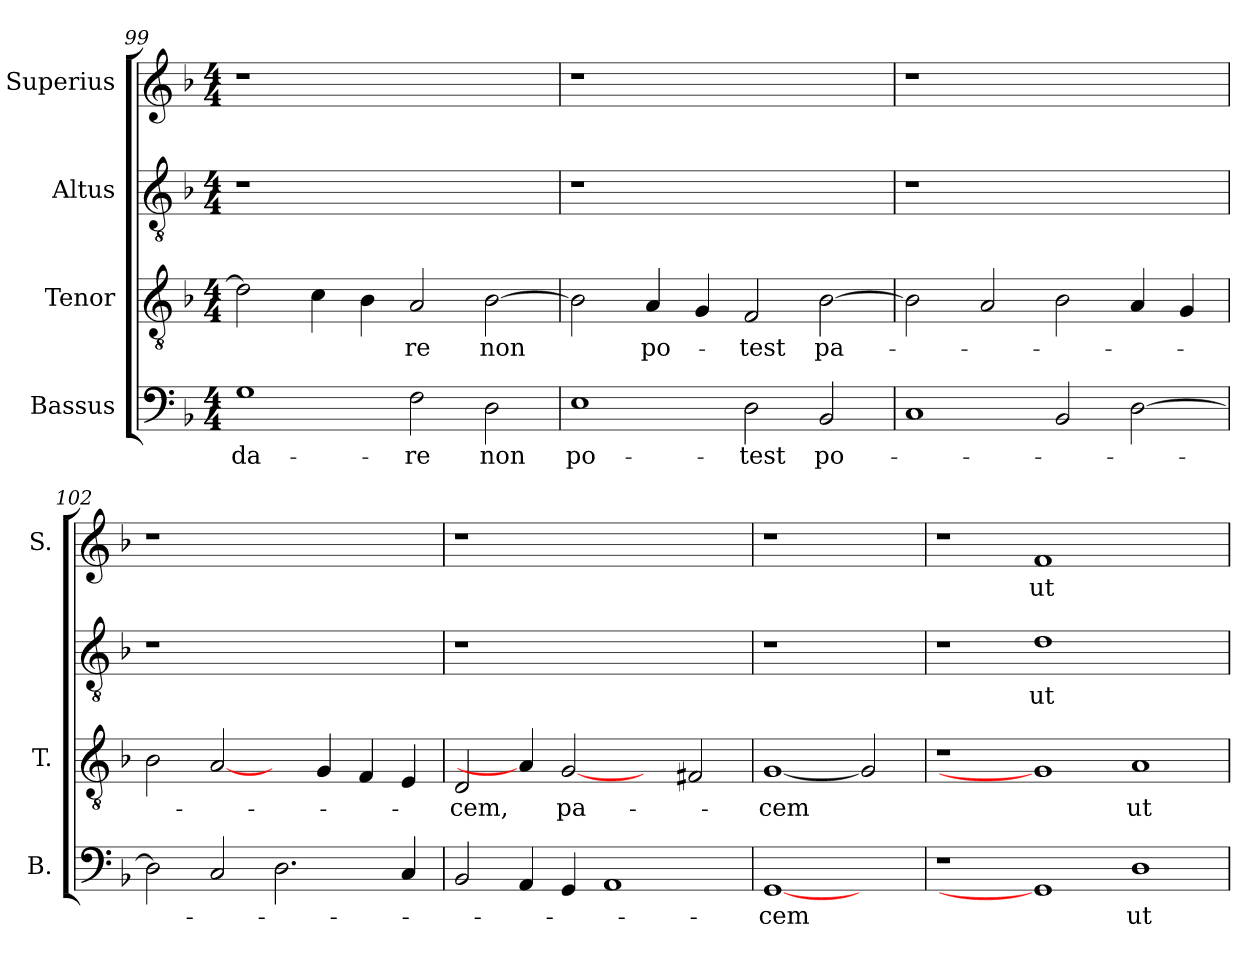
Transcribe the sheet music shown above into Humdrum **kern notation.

**kern	**text	**kern	**text	**kern	**text	**kern	**text
*part4	*part4	*part3	*part3	*part2	*part2	*part1	*part1
*staff4	*staff4	*staff3	*staff3	*staff2	*staff2	*staff1	*staff1
*I"Bassus	*	*I"Tenor	*	*I"Altus	*	*I"Superius	*
*I'B.	*	*I'T.	*	*	*	*I'S.	*
*clefF4	*	*clefGv2	*	*clefGv2	*	*clefG2	*
*	*	*ITrd7c12	*	*ITrd7c12	*	*	*
*k[b-]	*	*k[b-]	*	*k[b-]	*	*k[b-]	*
*F:	*	*F:	*	*F:	*	*F:	*
*M4/4	*	*M4/4	*	*M4/4	*	*M4/4	*
=99	=99	=99	=99	=99	=99	=99	=99
!	!LO:LY:b:color=#000000	!	!	!LO:N:vis=1	!	!LO:N:vis=1	!
1Gi	da-	2Di\]	.	1r	.	1r	.
.	.	4Ci\	.	.	.	.	.
.	.	4BB-i\	.	.	.	.	.
!	!LO:LY:b:color=#000000	!	!	!	!	!	!
!	!	!	!LO:LY:b:color=#000000	!	!	!	!
2Fi\	-re	2AAi/	-re	1ryy	.	1ryy	.
!	!LO:LY:b:color=#000000	!	!	!	!	!	!
!	!	!	!LO:LY:b:color=#000000	!	!	!	!
2Di\	non	[>2BB-i\	non	.	.	.	.
=100	=100	=100	=100	=100	=100	=100	=100
!	!LO:LY:b:color=#000000	!	!	!LO:N:vis=1	!	!LO:N:vis=1	!
1Ei	po-	2BB-i\]	.	1r	.	1r	.
!	!	!	!LO:LY:b:color=#000000	!	!	!	!
.	.	4AAi/	po-	.	.	.	.
.	.	4GGi/	.	.	.	.	.
!	!LO:LY:b:color=#000000	!	!	!	!	!	!
!	!	!	!LO:LY:b:color=#000000	!	!	!	!
2Di\	-test	2FFi/	-test	1ryy	.	1ryy	.
!	!LO:LY:b:color=#000000	!	!	!	!	!	!
!	!	!	!LO:LY:b:color=#000000	!	!	!	!
2BB-i/	po-	[>2BB-i\	pa-	.	.	.	.
=101	=101	=101	=101	=101	=101	=101	=101
!	!	!	!	!LO:N:vis=1	!	!LO:N:vis=1	!
1Ci	.	2BB-i\]	.	1r	.	1r	.
.	.	2AAi/	.	.	.	.	.
2BB-i/	.	2BB-i\	.	1ryy	.	1ryy	.
[>2Di\	.	4AAi/	.	.	.	.	.
.	.	4GGi/	.	.	.	.	.
=102	=102	=102	=102	=102	=102	=102	=102
!	!	!	!	!LO:N:vis=1	!	!LO:N:vis=1	!
2Di\]	.	2BB-i\	.	1r	.	1r	.
2Ci/	.	[2AAi/	.	.	.	.	.
2.Di\	.	4ryy	.	1ryy	.	1ryy	.
.	.	4GGi/	.	.	.	.	.
.	.	4FFi/	.	.	.	.	.
4Ci/	.	4EEi/	.	.	.	.	.
!!LO:LB:g=z
=103	=103	=103	=103	=103	=103	=103	=103
!	!	!	!LO:LY:b:color=#000000	!LO:N:vis=1	!	!LO:N:vis=1	!
2BB-i/	.	2DDi/	-cem,	1r	.	1r	.
4AAi/	.	4AAi/]	.	.	.	.	.
!	!	!	!LO:LY:b:color=#000000	!	!	!	!
4GGi/	.	[2GGi	pa-	.	.	.	.
1AAi	.	.	.	1ryy	.	1ryy	.
.	.	4ryy	.	.	.	.	.
.	.	2FF#Xi/	.	.	.	.	.
=104	=104	=104	=104	=104	=104	=104	=104
!	!LO:LY:b:color=#000000	!	!	!	!	!	!
!	!	!	!LO:LY:b:color=#000000	!LO:N:vis=1	!	!LO:N:vis=1	!
[1GGi	-cem	[1GGi	-cem	1r	.	1r	.
2ryy	.	2GGi]	.	2ryy	.	2ryy	.
=105	=105	=105	=105	=105	=105	=105	=105
1r	.	1r	.	1r	.	1r	.
!	!	!	!	!	!LO:LY:b:color=#000000	!	!
!	!	!	!	!	!	!	!LO:LY:b:color=#000000
1GGi]	.	1GGi]	.	1Di	ut	1fi	ut
!	!LO:LY:b:color=#000000	!	!	!	!	!	!
!	!	!	!LO:LY:b:color=#000000	!	!	!	!
1Di	ut	1AAi	ut	1ryy	.	1ryy	.
=	=	=	=	=	=	=	=
*-	*-	*-	*-	*-	*-	*-	*-
